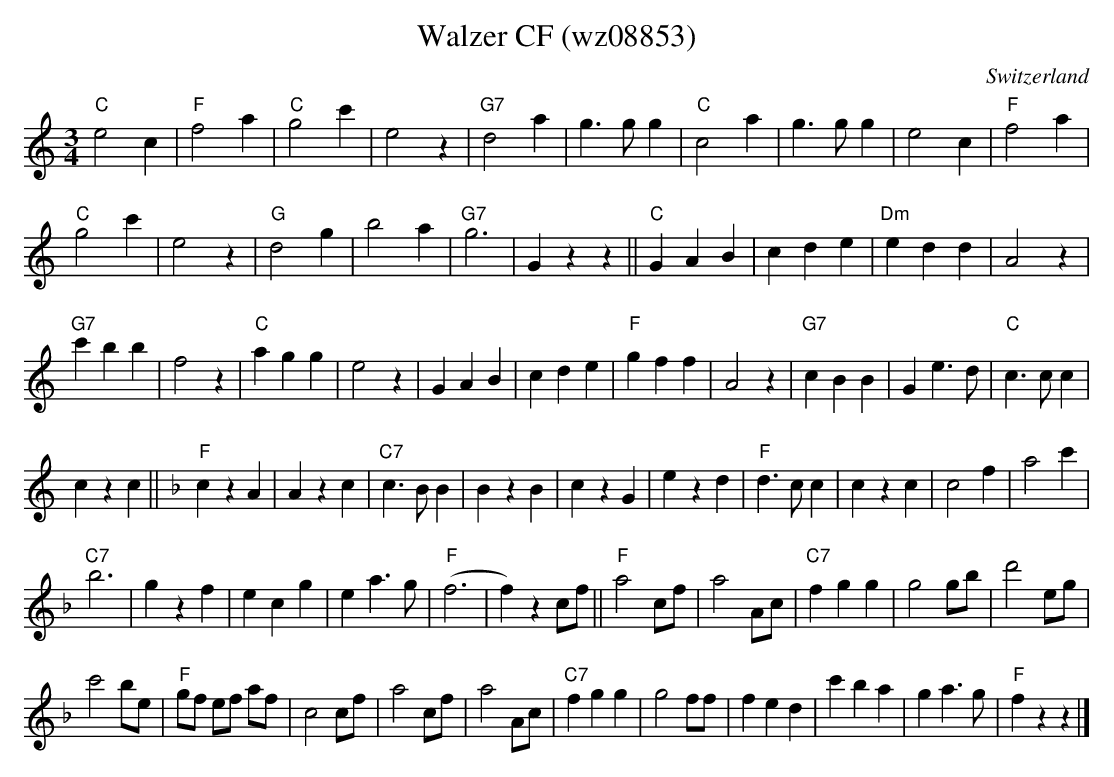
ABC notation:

X:1
T: Walzer CF (wz08853)
O:Switzerland
M:3/4
L:1/4
K:C major
"C"e2c | "F"f2a | "C"g2c' | e2z | "G7"d2a | g>gg | "C"c2a | g>gg | e2c | "F"f2a |
"C"g2c' | e2z | "G"d2g | b2a | "G7"g3 | Gzz || "C"GAB | cde | "Dm"edd | A2z |
"G7"c'bb | f2z | "C"agg | e2z | GAB | cde | "F"gff | A2z | "G7"cBB | Ge>d | "C"c>cc |
czc || [K:F] "F"czA | Azc | "C7"c>BB | BzB | czG | ezd | "F"d>cc |  czc | c2f | a2c' |
"C7"b3 | gzf | ecg | ea>g | "F"(f3 | f)zc/f/ || "F"a2c/f/ | a2A/c/ | "C7"fgg | g2g/b/ | d'2 e/g/ |
c'2b/e/ | "F"g/f/ e/f/ a/f/ | c2c/f/ | a2c/f/ | a2A/c/ | "C7"fgg | g2f/f/ | fed | c'ba | ga>g | "F"fzz |]
